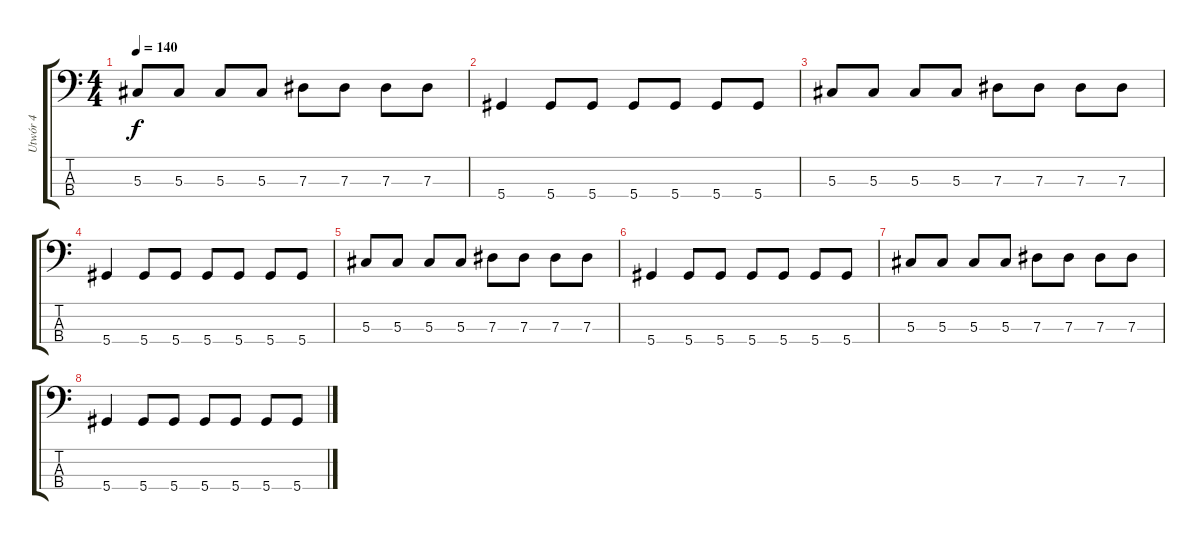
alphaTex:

\track ("Utwór 4" "Utwór 4") {instrument acousticguitarnylon}
\staff {score tabs}
\tuning (Gb2 Db2 Ab1 Eb1) {hide}
\ts (4 4)
\tempo 140
\clef f4
\ks c
5.3.8{dy f} 5.3.8 5.3.8 5.3.8 7.3.8 7.3.8 7.3.8 7.3.8 |
5.4.4 5.4.8 5.4.8 5.4.8 5.4.8 5.4.8 5.4.8 |
5.3.8 5.3.8 5.3.8 5.3.8 7.3.8 7.3.8 7.3.8 7.3.8 |
5.4.4 5.4.8 5.4.8 5.4.8 5.4.8 5.4.8 5.4.8 |
5.3.8 5.3.8 5.3.8 5.3.8 7.3.8 7.3.8 7.3.8 7.3.8 |
5.4.4 5.4.8 5.4.8 5.4.8 5.4.8 5.4.8 5.4.8 |
5.3.8 5.3.8 5.3.8 5.3.8 7.3.8 7.3.8 7.3.8 7.3.8 |
5.4.4 5.4.8 5.4.8 5.4.8 5.4.8 5.4.8 5.4.8
